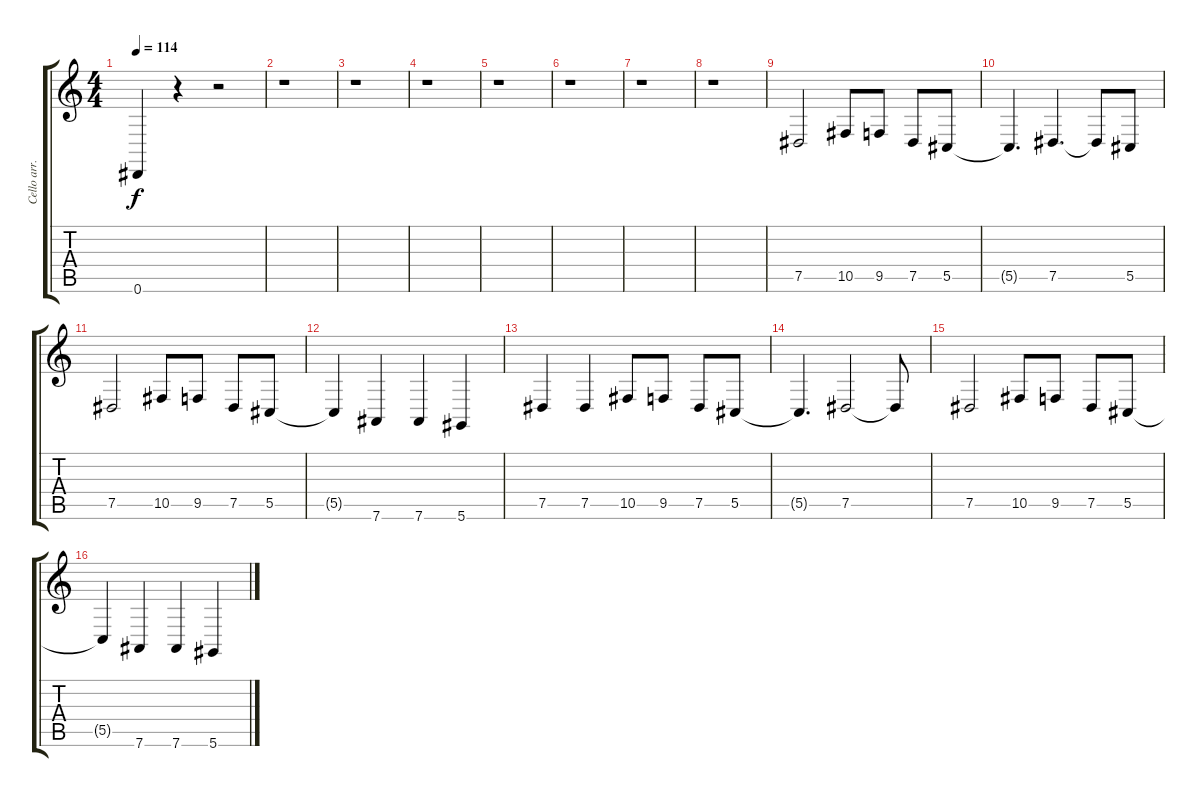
\track ("Cello arr. for Guitar" "Cello arr.") {instrument cello}
\staff {score tabs}
\tuning (Eb4 Bb3 Gb3 Db3 Ab2 Eb2) {hide}
\ts (4 4)
\tempo 114
\clef g2
\ks c
0.6.4{dy f} r.4 r.2 |
r.1 |
r.1 |
r.1 |
r.1 |
r.1 |
r.1 |
r.1 |
7.5.2 10.5.8 9.5.8 7.5.8 5.5.8 |
5.5{t}.4{d} 7.5.4{d} 7.5{t}.8 5.5.8 |
7.5.2 10.5.8 9.5.8 7.5.8 5.5.8 |
5.5{t}.4 7.6.4 7.6.4 5.6.4 |
7.5.4 7.5.4 10.5.8 9.5.8 7.5.8 5.5.8 |
5.5{t}.4{d} 7.5.2 7.5{t}.8 |
7.5.2 10.5.8 9.5.8 7.5.8 5.5.8 |
5.5{t}.4 7.6.4 7.6.4 5.6.4
